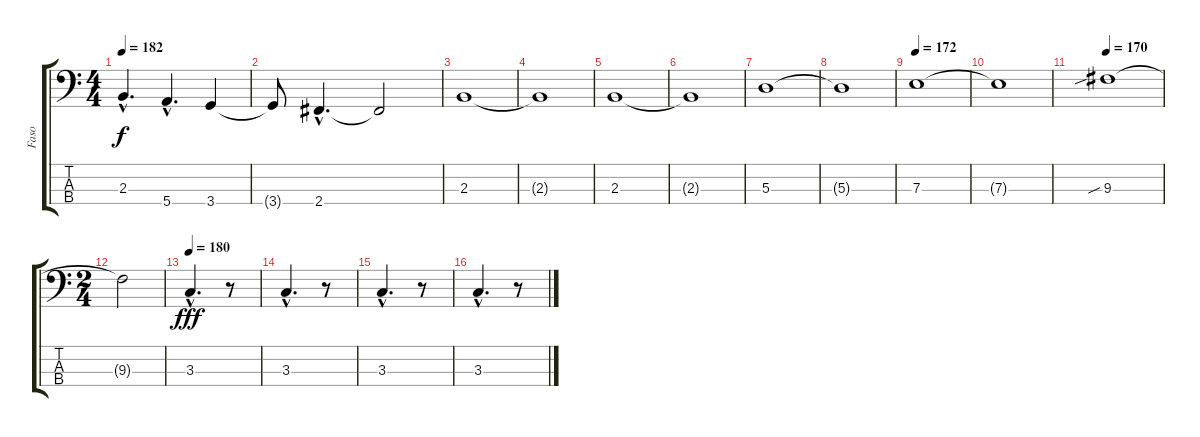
\track ("Faso" "Faso") {instrument electricbassfinger}
\staff {score tabs}
\tuning (G2 D2 A1 E1) {hide}
\ts (4 4)
\tempo 182
\clef f4
\ks c
2.3{hac}.4{d dy f} 5.4{hac}.4{d} 3.4.4 |
3.4{t}.8 2.4{hac}.4{d} 2.4{t}.2 |
2.3.1 |
2.3{t}.1 |
2.3.1 |
2.3{t}.1 |
5.3.1 |
5.3{t}.1 |
\tempo 172
7.3.1 |
7.3{t}.1 |
\tempo 170
9.3{sib}.1 |
\ts (2 4)
9.3{t}.2 |
\tempo 180
3.3{hac}.4{d dy fff} r.8 |
3.3{hac}.4{d} r.8 |
3.3{hac}.4{d} r.8 |
3.3{hac}.4{d} r.8
